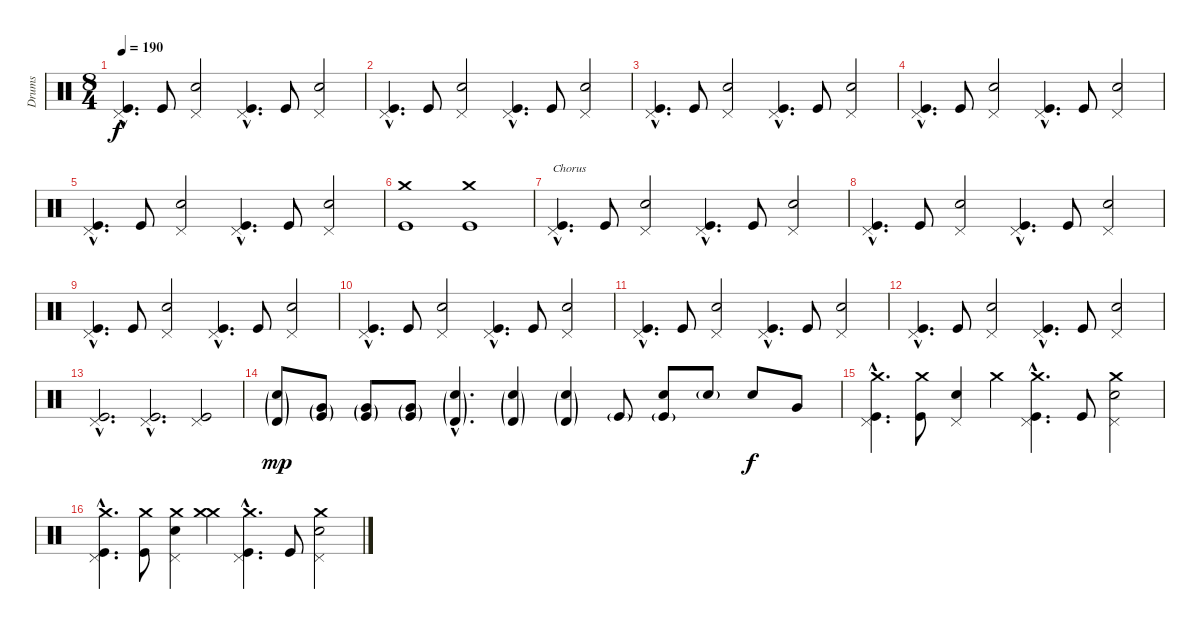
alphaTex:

\track ("Drums" "Drums") {instrument percussion}
\staff {score}
\articulation defaults
\ts (8 4)
\tempo 190
\clef neutral
\ks c
("Pedal Hi-Hat (hit)"{hac} "Kick (hit)"{hac}).4{d dy f} "Kick (hit)".8 ("Pedal Hi-Hat (hit)" "Electric Snare (hit)").2 ("Pedal Hi-Hat (hit)"{hac} "Kick (hit)"{hac}).4{d} "Kick (hit)".8 ("Pedal Hi-Hat (hit)" "Electric Snare (hit)").2 |
("Pedal Hi-Hat (hit)"{hac} "Kick (hit)"{hac}).4{d} "Kick (hit)".8 ("Pedal Hi-Hat (hit)" "Electric Snare (hit)").2 ("Pedal Hi-Hat (hit)"{hac} "Kick (hit)"{hac}).4{d} "Kick (hit)".8 ("Pedal Hi-Hat (hit)" "Electric Snare (hit)").2 |
("Pedal Hi-Hat (hit)"{hac} "Kick (hit)"{hac}).4{d} "Kick (hit)".8 ("Pedal Hi-Hat (hit)" "Electric Snare (hit)").2 ("Pedal Hi-Hat (hit)"{hac} "Kick (hit)"{hac}).4{d} "Kick (hit)".8 ("Pedal Hi-Hat (hit)" "Electric Snare (hit)").2 |
("Pedal Hi-Hat (hit)"{hac} "Kick (hit)"{hac}).4{d} "Kick (hit)".8 ("Pedal Hi-Hat (hit)" "Electric Snare (hit)").2 ("Pedal Hi-Hat (hit)"{hac} "Kick (hit)"{hac}).4{d} "Kick (hit)".8 ("Pedal Hi-Hat (hit)" "Electric Snare (hit)").2 |
("Pedal Hi-Hat (hit)"{hac} "Kick (hit)"{hac}).4{d} "Kick (hit)".8 ("Pedal Hi-Hat (hit)" "Electric Snare (hit)").2 ("Pedal Hi-Hat (hit)"{hac} "Kick (hit)"{hac}).4{d} "Kick (hit)".8 ("Pedal Hi-Hat (hit)" "Electric Snare (hit)").2 |
("Crash medium (hit)" "Kick (hit)").1 ("Crash medium (hit)" "Kick (hit)").1 |
("Pedal Hi-Hat (hit)"{hac} "Kick (hit)"{hac}).4{d txt "Chorus"} "Kick (hit)".8 ("Pedal Hi-Hat (hit)" "Electric Snare (hit)").2 ("Pedal Hi-Hat (hit)"{hac} "Kick (hit)"{hac}).4{d} "Kick (hit)".8 ("Pedal Hi-Hat (hit)" "Electric Snare (hit)").2 |
("Pedal Hi-Hat (hit)"{hac} "Kick (hit)"{hac}).4{d} "Kick (hit)".8 ("Pedal Hi-Hat (hit)" "Electric Snare (hit)").2 ("Pedal Hi-Hat (hit)"{hac} "Kick (hit)"{hac}).4{d} "Kick (hit)".8 ("Pedal Hi-Hat (hit)" "Electric Snare (hit)").2 |
("Pedal Hi-Hat (hit)"{hac} "Kick (hit)"{hac}).4{d} "Kick (hit)".8 ("Pedal Hi-Hat (hit)" "Electric Snare (hit)").2 ("Pedal Hi-Hat (hit)"{hac} "Kick (hit)"{hac}).4{d} "Kick (hit)".8 ("Pedal Hi-Hat (hit)" "Electric Snare (hit)").2 |
("Pedal Hi-Hat (hit)"{hac} "Kick (hit)"{hac}).4{d} "Kick (hit)".8 ("Pedal Hi-Hat (hit)" "Electric Snare (hit)").2 ("Pedal Hi-Hat (hit)"{hac} "Kick (hit)"{hac}).4{d} "Kick (hit)".8 ("Pedal Hi-Hat (hit)" "Electric Snare (hit)").2 |
("Pedal Hi-Hat (hit)"{hac} "Kick (hit)"{hac}).4{d} "Kick (hit)".8 ("Pedal Hi-Hat (hit)" "Electric Snare (hit)").2 ("Pedal Hi-Hat (hit)"{hac} "Kick (hit)"{hac}).4{d} "Kick (hit)".8 ("Pedal Hi-Hat (hit)" "Electric Snare (hit)").2 |
("Pedal Hi-Hat (hit)"{hac} "Kick (hit)"{hac}).4{d} "Kick (hit)".8 ("Pedal Hi-Hat (hit)" "Electric Snare (hit)").2 ("Pedal Hi-Hat (hit)"{hac} "Kick (hit)"{hac}).4{d} "Kick (hit)".8 ("Pedal Hi-Hat (hit)" "Electric Snare (hit)").2 |
("Pedal Hi-Hat (hit)"{hac} "Kick (hit)"{hac}).2{d} ("Pedal Hi-Hat (hit)"{hac} "Kick (hit)"{hac}).2{d} ("Pedal Hi-Hat (hit)" "Kick (hit)").2 |
("Timbale high (hit)"{g} "Electric Snare (hit)"{g}).8{dy mp} ("Very Low Tom (hit)"{g} "Kick (hit)"{g}).8 ("Very Low Tom (hit)"{g} "Kick (hit)"{g}).8 ("Very Low Tom (hit)"{g} "Kick (hit)"{g}).8 ("Electric Snare (hit)"{g hac} "Timbale high (hit)"{g hac}).4{d} ("Electric Snare (hit)"{g} "Timbale high (hit)"{g}).4 ("Electric Snare (hit)"{g} "Timbale high (hit)"{g}).4 "Kick (hit)"{g}.8 ("Electric Snare (hit)" "Kick (hit)"{g}).8 "Electric Snare (hit)"{g}.8 "Electric Snare (hit)".8{dy f} "Very Low Tom (hit)".8 |
("Crash medium (hit)"{hac} "Pedal Hi-Hat (hit)"{hac} "Kick (hit)"{hac}).4{d} ("Crash medium (hit)" "Kick (hit)").8 ("Pedal Hi-Hat (hit)" "Electric Snare (hit)").4 "Crash medium (hit)".4 ("Pedal Hi-Hat (hit)"{hac} "Crash medium (hit)"{hac} "Kick (hit)"{hac}).4{d} "Kick (hit)".8 ("Pedal Hi-Hat (hit)" "Electric Snare (hit)" "Crash medium (hit)").2 |
("Crash medium (hit)"{hac} "Pedal Hi-Hat (hit)"{hac} "Kick (hit)"{hac}).4{d} ("Crash medium (hit)" "Kick (hit)").8 ("Pedal Hi-Hat (hit)" "Electric Snare (hit)" "Crash medium (hit)").4 ("Crash medium (hit)" "Crash medium (hit)").4 ("Pedal Hi-Hat (hit)"{hac} "Crash medium (hit)"{hac} "Kick (hit)"{hac}).4{d} "Kick (hit)".8 ("Pedal Hi-Hat (hit)" "Electric Snare (hit)" "Crash medium (hit)").2
